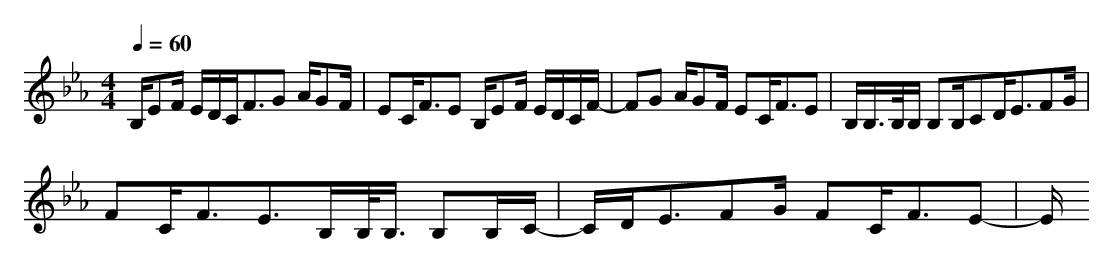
X:1
T:
M: 4/4
L: 1/8
Q:1/4=60
K:Eb % 3 flats
B,/2EF/2 E/2D/2C<FG A/2GF/2|EC<FE B,/2EF/2 E/2D/2C/2F/2-|FG A/2GF/2 EC<FE|B,/2B,/2>B,/2B,/2 B,B,/2CD<EFG/2|
FC<FE>B,B,/2<B,/2 B,B,/2C/2-|C/2D<EFG/2 FC<FE-|E/2
